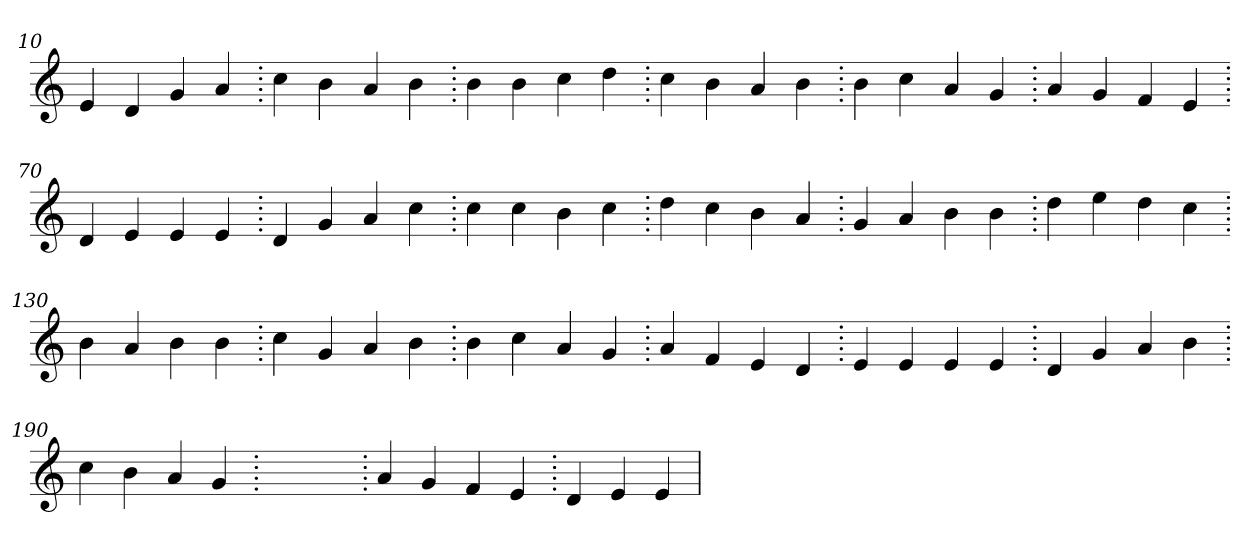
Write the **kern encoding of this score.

**kern
*part1
*staff1
*clefG2
=10.
4e
4d
4g
4a
=20.
4cc
4b
4a
4b
=30.
4b
4b
4cc
4dd
=40.
4cc
4b
4a
4b
=50.
4b
4cc
4a
4g
=60.
4a
4g
4f
4e
=70.
4d
4e
4e
4e
=80.
4d
4g
4a
4cc
=90.
4cc
4cc
4b
4cc
=100.
4dd
4cc
4b
4a
=110.
4g
4a
4b
4b
=120.
4dd
4ee
4dd
4cc
=130.
4b
4a
4b
4b
=140.
4cc
4g
4a
4b
=150.
4b
4cc
4a
4g
=160.
4a
4f
4e
4d
=170.
4e
4e
4e
4e
=180.
4d
4g
4a
4b
=190.
4cc
4b
4a
4g
=200.
1ryy
=200.
4a
4g
4f
4e
=210.
4d
4e
4e
=
*-
